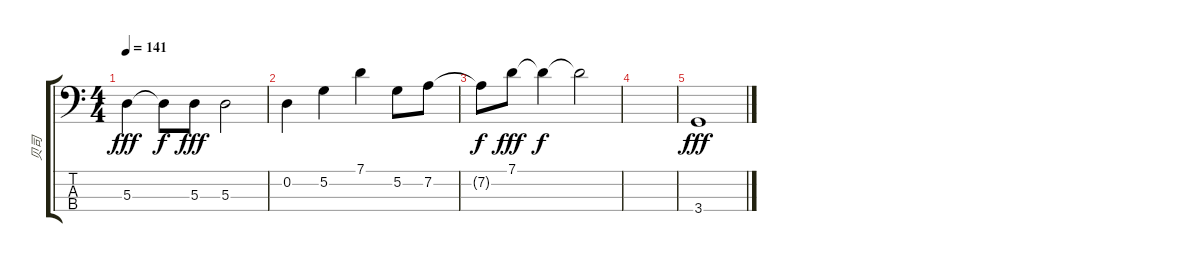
\track ("贝司" "贝司") {instrument electricbassfinger}
\staff {score tabs}
\tuning (G2 D2 A1 E1) {hide}
\ts (4 4)
\tempo 141
\clef f4
\ks c
5.3.4{dy fff} 5.3{t}.8{dy f} 5.3.8{dy fff} 5.3.2 |
0.2.4 5.2.4 7.1.4 5.2.8 7.2.8 |
7.2{t}.8{dy f} 7.1.8{dy fff} 7.1{t}.4{dy f} 7.1{t}.2 |
|
3.4.1{dy fff}
